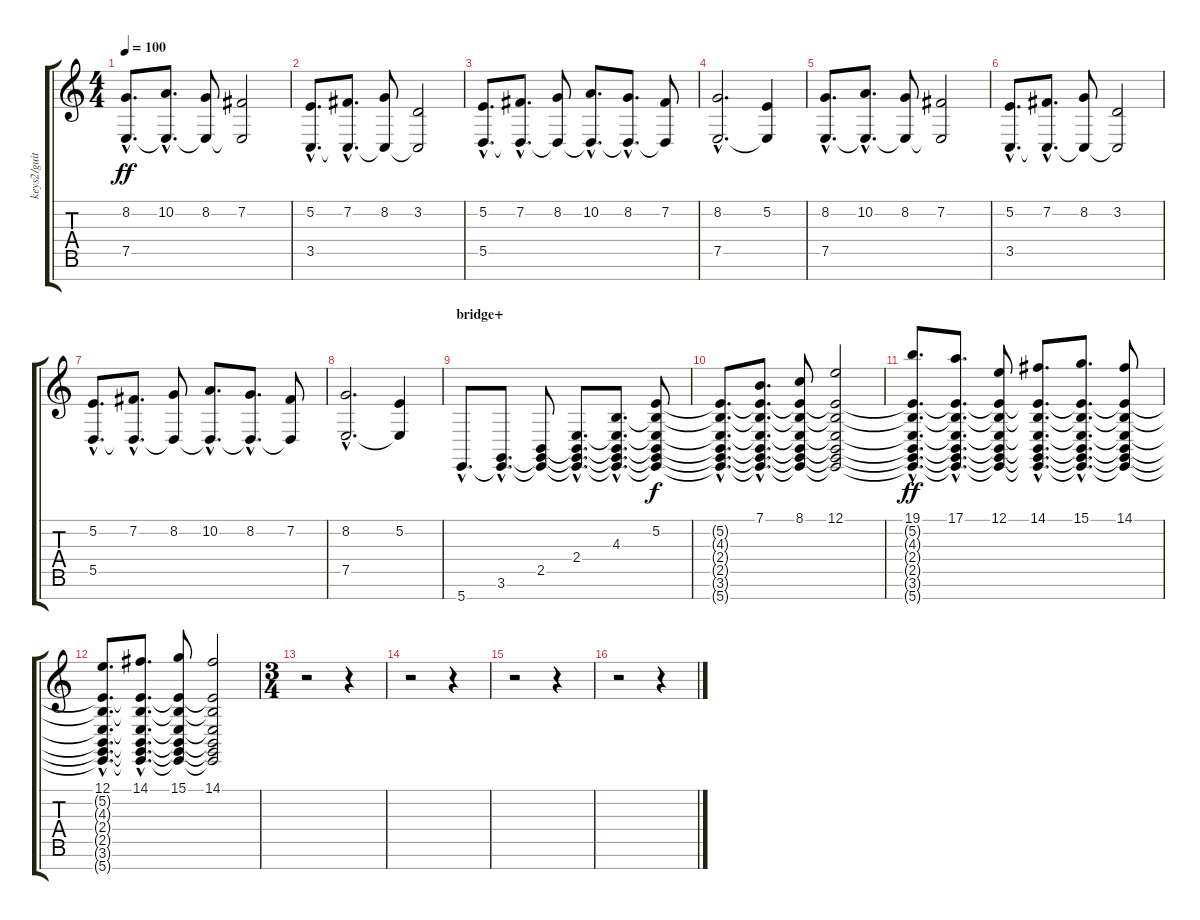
\track ("keys2/guit3" "keys2/guit") {instrument synthstrings1}
\staff {score tabs}
\tuning (E4 B3 G3 D3 A2 E2 B1) {hide}
\ts (4 4)
\tempo 100
\clef g2
\ks c
(8.2{hac} 7.5{hac}).8{d dy ff} (10.2{hac} 7.5{hac t}).8{d} (8.2 7.5{t}).8 (7.2 7.5{t}).2 |
(5.2{hac} 3.5{hac}).8{d} (7.2{hac} 3.5{hac t}).8{d} (8.2 3.5{t}).8 (3.2 3.5{t}).2 |
(5.2{hac} 5.5{hac}).8{d} (7.2{hac} 5.5{hac t}).8{d} (8.2 5.5{t}).8 (10.2{hac} 5.5{hac t}).8{d} (8.2{hac} 5.5{hac t}).8{d} (7.2 5.5{t}).8 |
(8.2{hac} 7.5{hac}).2{d} (5.2 7.5{t}).4 |
(8.2{hac} 7.5{hac}).8{d} (10.2{hac} 7.5{hac t}).8{d} (8.2 7.5{t}).8 (7.2 7.5{t}).2 |
(5.2{hac} 3.5{hac}).8{d} (7.2{hac} 3.5{hac t}).8{d} (8.2 3.5{t}).8 (3.2 3.5{t}).2 |
(5.2{hac} 5.5{hac}).8{d} (7.2{hac} 5.5{hac t}).8{d} (8.2 5.5{t}).8 (10.2{hac} 5.5{hac t}).8{d} (8.2{hac} 5.5{hac t}).8{d} (7.2 5.5{t}).8 |
(8.2{hac} 7.5{hac}).2{d} (5.2 7.5{t}).4 |
\section ("" "bridge+")
5.7{hac}.8{d} (3.6{hac} 5.7{hac t}).8{d} (2.5 3.6{t} 5.7{t}).8 (2.4{hac} 2.5{hac t} 3.6{hac t} 5.7{hac t}).8{d} (4.3{hac} 2.4{hac t} 2.5{hac t} 3.6{hac t} 5.7{hac t}).8{d} (5.2 4.3{t} 2.4{t} 2.5{t} 3.6{t} 5.7{t}).8{dy f} |
(5.2{hac t} 4.3{hac t} 2.4{hac t} 2.5{hac t} 3.6{hac t} 5.7{hac t}).8{d} (7.1{hac} 5.2{hac t} 4.3{hac t} 2.4{hac t} 2.5{hac t} 3.6{hac t} 5.7{hac t}).8{d} (8.1 5.2{t} 4.3{t} 2.4{t} 2.5{t} 3.6{t} 5.7{t}).8 (12.1 5.2{t} 4.3{t} 2.4{t} 2.5{t} 3.6{t} 5.7{t}).2 |
(19.1{hac} 5.2{hac t} 4.3{hac t} 2.4{hac t} 2.5{hac t} 3.6{hac t} 5.7{hac t}).8{d dy ff} (17.1{hac} 5.2{hac t} 4.3{hac t} 2.4{hac t} 2.5{hac t} 3.6{hac t} 5.7{hac t}).8{d} (12.1 5.2{t} 4.3{t} 2.4{t} 2.5{t} 3.6{t} 5.7{t}).8 (14.1{hac} 5.2{hac t} 4.3{hac t} 2.4{hac t} 2.5{hac t} 3.6{hac t} 5.7{hac t}).8{d} (15.1{hac} 5.2{hac t} 4.3{hac t} 2.4{hac t} 2.5{hac t} 3.6{hac t} 5.7{hac t}).8{d} (14.1 5.2{t} 4.3{t} 2.4{t} 2.5{t} 3.6{t} 5.7{t}).8 |
(12.1{hac} 5.2{hac t} 4.3{hac t} 2.4{hac t} 2.5{hac t} 3.6{hac t} 5.7{hac t}).8{d} (14.1{hac} 5.2{hac t} 4.3{hac t} 2.4{hac t} 2.5{hac t} 3.6{hac t} 5.7{hac t}).8{d} (15.1 5.2{t} 4.3{t} 2.4{t} 2.5{t} 3.6{t} 5.7{t}).8 (14.1 5.2{t} 4.3{t} 2.4{t} 2.5{t} 3.6{t} 5.7{t}).2 |
\ts (3 4)
r.2 r.4 |
r.2 r.4 |
r.2 r.4 |
r.2 r.4
